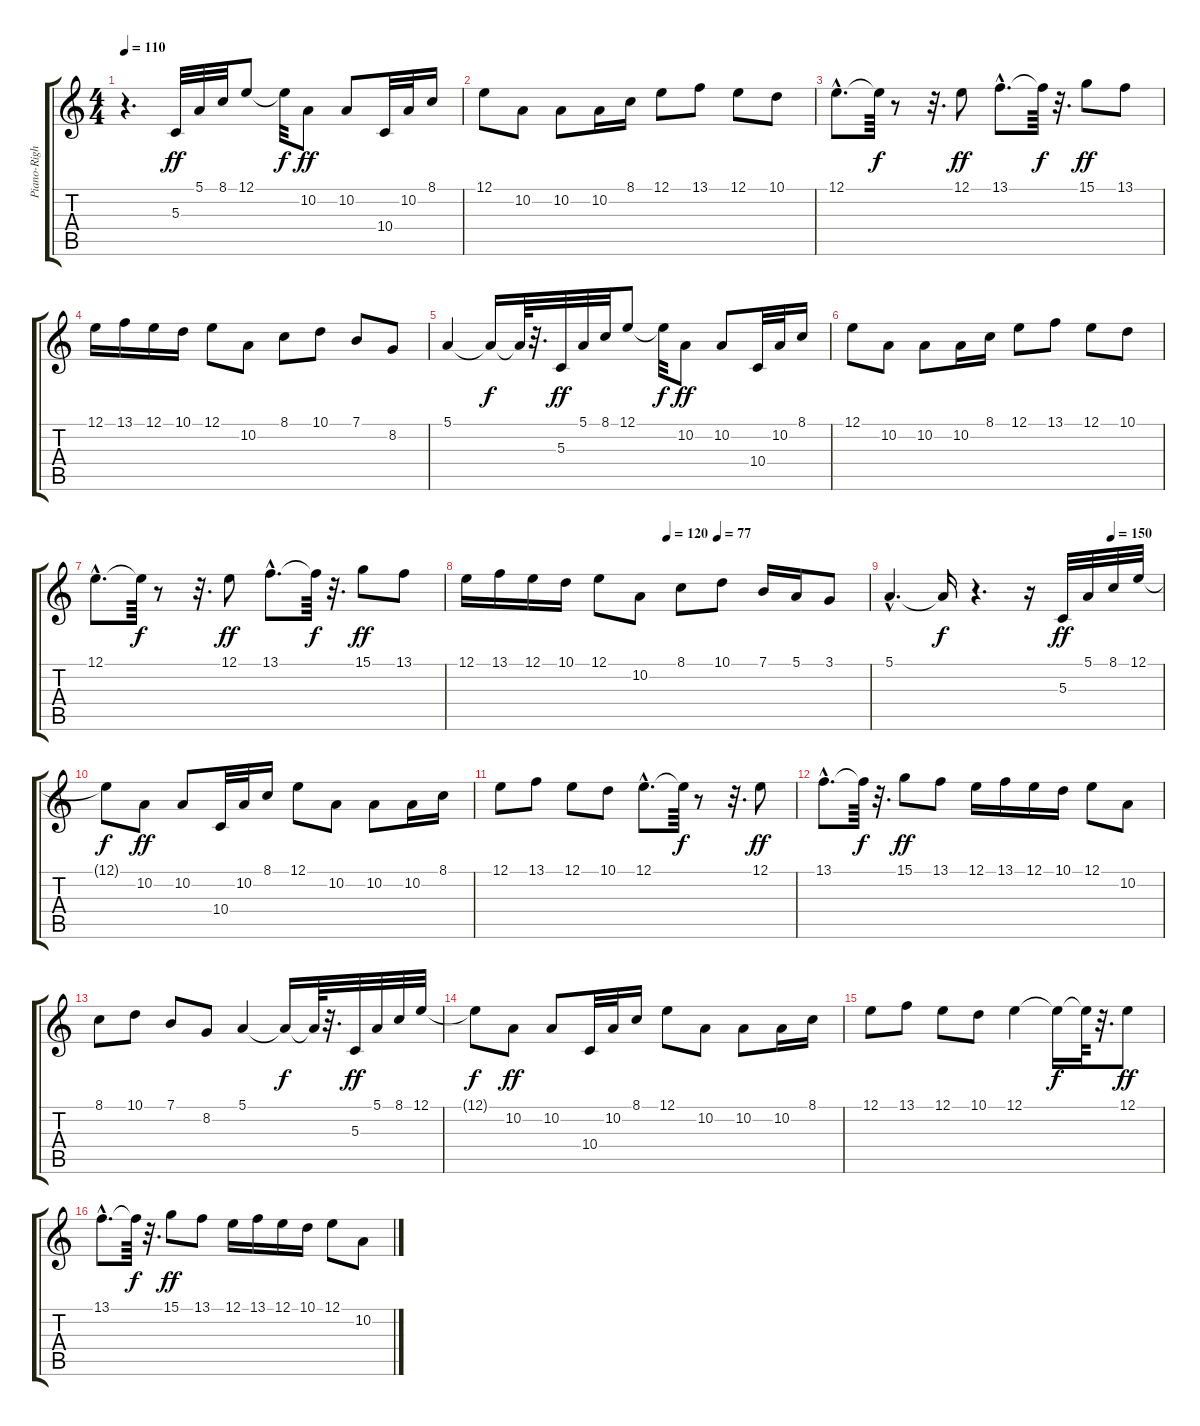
\track ("Piano-Right Hand" "Piano-Righ") {instrument acousticgrandpiano}
\staff {score tabs}
\tuning (E4 B3 G3 D3 A2 E2) {hide}
\ts (4 4)
\tempo 110
\clef g2
\ks c
r.4{d dy ff instrument acousticgrandpiano} 5.3.32 5.1.32 8.1.32 12.1.8 12.1{t}.32{dy f} 10.2.8{dy ff} 10.2.8 10.4.32 10.2.32 8.1.16 |
12.1.8 10.2.8 10.2.8 10.2.16 8.1.16 12.1.8 13.1.8 12.1.8 10.1.8 |
12.1{hac}.8{d} 12.1{t}.64{dy f} r.8 r.32{d} 12.1.8{dy ff} 13.1{hac}.8{d} 13.1{t}.64{dy f} r.32{d} 15.1.8{dy ff} 13.1.8 |
12.1.16 13.1.16 12.1.16 10.1.16 12.1.8 10.2.8 8.1.8 10.1.8 7.1.8 8.2.8 |
5.1.4 5.1{t}.16{dy f} 5.1{t}.64 r.32{d} 5.3.32{dy ff} 5.1.32 8.1.32 12.1.8 12.1{t}.32{dy f} 10.2.8{dy ff} 10.2.8 10.4.32 10.2.32 8.1.16 |
12.1.8 10.2.8 10.2.8 10.2.16 8.1.16 12.1.8 13.1.8 12.1.8 10.1.8 |
12.1{hac}.8{d} 12.1{t}.64{dy f} r.8 r.32{d} 12.1.8{dy ff} 13.1{hac}.8{d} 13.1{t}.64{dy f} r.32{d} 15.1.8{dy ff} 13.1.8 |
\tempo (120 0.5)
\tempo (77 0.625)
12.1.16 13.1.16 12.1.16 10.1.16 12.1.8 10.2.8 8.1.8 10.1.8 7.1.16 5.1.16 3.1.8 |
\tempo (150 0.8125)
5.1{hac}.4{d} 5.1{t}.16{dy f} r.4{d} r.16 5.3.32{dy ff} 5.1.32 8.1.32 12.1.32 |
12.1{t}.8{dy f} 10.2.8{dy ff} 10.2.8 10.4.32 10.2.32 8.1.16 12.1.8 10.2.8 10.2.8 10.2.16 8.1.16 |
12.1.8 13.1.8 12.1.8 10.1.8 12.1{hac}.8{d} 12.1{t}.64{dy f} r.8 r.32{d} 12.1.8{dy ff} |
13.1{hac}.8{d} 13.1{t}.64{dy f} r.32{d} 15.1.8{dy ff} 13.1.8 12.1.16 13.1.16 12.1.16 10.1.16 12.1.8 10.2.8 |
8.1.8 10.1.8 7.1.8 8.2.8 5.1.4 5.1{t}.16{dy f} 5.1{t}.64 r.32{d} 5.3.32{dy ff} 5.1.32 8.1.32 12.1.32 |
12.1{t}.8{dy f} 10.2.8{dy ff} 10.2.8 10.4.32 10.2.32 8.1.16 12.1.8 10.2.8 10.2.8 10.2.16 8.1.16 |
12.1.8 13.1.8 12.1.8 10.1.8 12.1.4 12.1{t}.16{dy f} 12.1{t}.64 r.32{d} 12.1.8{dy ff} |
13.1{hac}.8{d} 13.1{t}.64{dy f} r.32{d} 15.1.8{dy ff} 13.1.8 12.1.16 13.1.16 12.1.16 10.1.16 12.1.8 10.2.8
